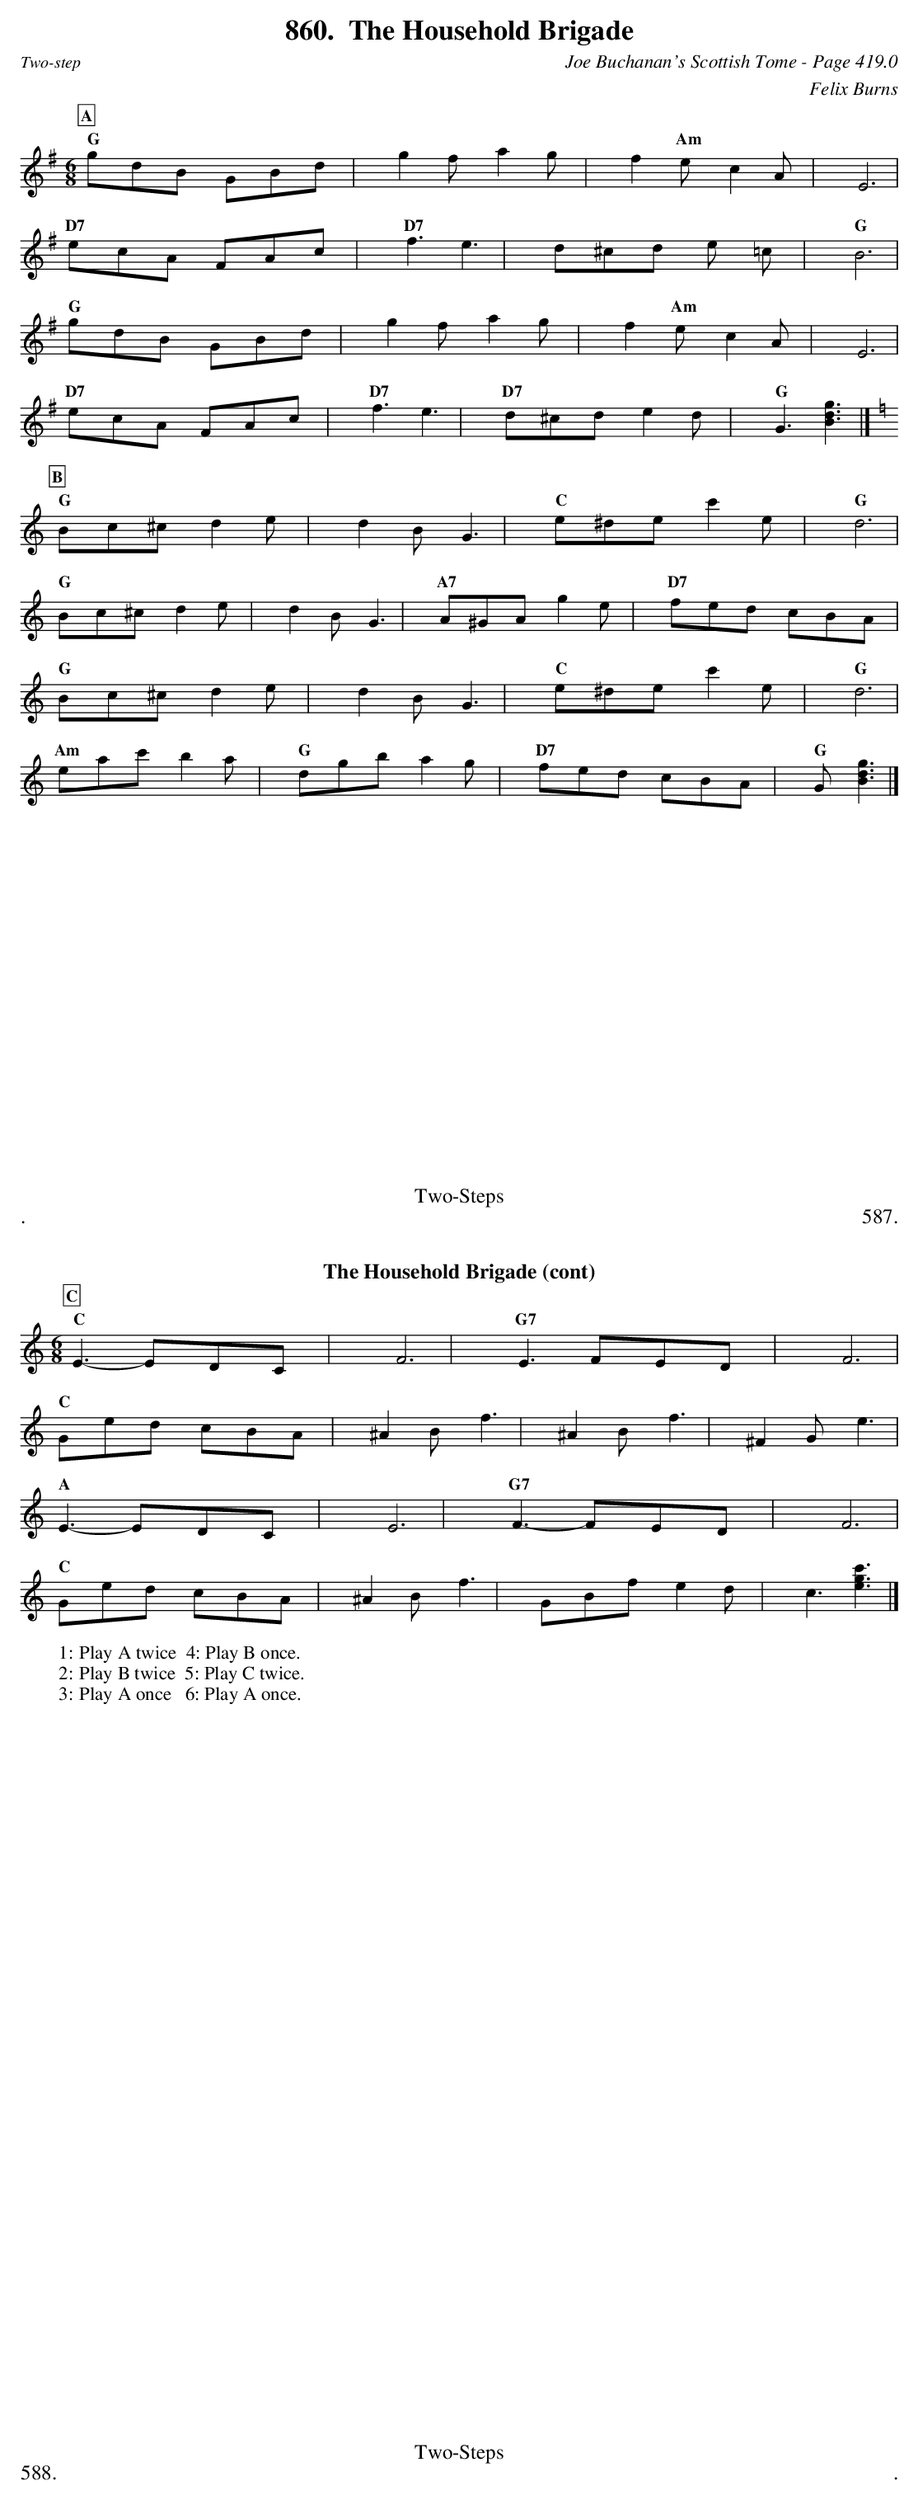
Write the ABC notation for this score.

X:1
T:Household Brigade, The
C:Joe Buchanan's Scottish Tome - Page 419.0
C:Felix Burns
L:1/8
M:6/8
K:G
P:A
"G"gdB GBd | g2 f a2 g | f2 "Am"e c2 A | E6 |
"D7"ecA FAc | "D7"f3 e3 | d^cd e =c | "G"B6 |
"G"gdB GBd | g2 f a2 g | f2 "Am"e c2 A | E6 |
"D7"ecA FAc | "D7"f3 e3 | "D7"d^cd e2 d | "G"G3 [gdB]3 |][K:C]
P:B
"G"Bc^c d2 e | d2 B G3 | "C"e^de c'2 e | "G"d6 |
"G"Bc^c d2 e | d2 B G3 | "A7"A^GA g2 e | "D7"fed cBA |
"G"Bc^c d2 e | d2 B G3 | "C"e^de c'2 e | "G"d6 |
"Am"eac' b2 a | "G"dgb a2 g | "D7"fed cBA | "G"G [Bdg]3 |]
%%newpage
T:Household Brigade (cont), The
P:C
"C"E3- EDC | F6 | "G7"E3- FED | F6 |
"C"Ged cBA | ^A2 B f3 | ^A2 B f3 | ^F2 G e3 |
"A"E3- EDC | E6 | "G7"F3- FED | F6 |
"C"Ged cBA | ^A2 B f3 | GBf e2 d | c3 [egc']3 |]
W:1:Play A twice  4: Play B once.
W:2:Play B twice  5: Play C twice.
W:3:Play A once   6: Play A once.
